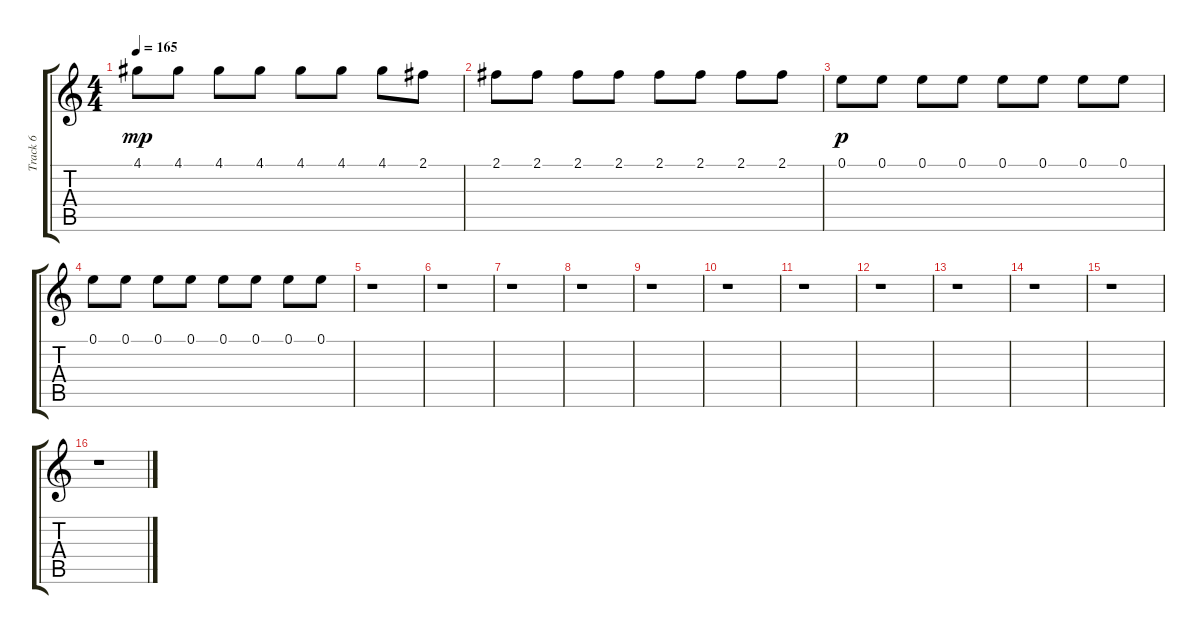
\track ("Track 6" "Track 6") {instrument overdrivenguitar}
\staff {score tabs}
\tuning (E4 B3 G3 D3 A2 E2) {hide}
\ts (4 4)
\tempo 165
\clef g2
\ks c
4.1.8{dy mp} 4.1.8 4.1.8 4.1.8 4.1.8 4.1.8 4.1.8 2.1.8 |
2.1.8 2.1.8 2.1.8 2.1.8 2.1.8 2.1.8 2.1.8 2.1.8 |
0.1.8{dy p} 0.1.8 0.1.8 0.1.8 0.1.8 0.1.8 0.1.8 0.1.8 |
0.1.8 0.1.8 0.1.8 0.1.8 0.1.8 0.1.8 0.1.8 0.1.8 |
r.1 |
r.1 |
r.1 |
r.1 |
r.1 |
r.1 |
r.1 |
r.1 |
r.1 |
r.1 |
r.1 |
r.1
